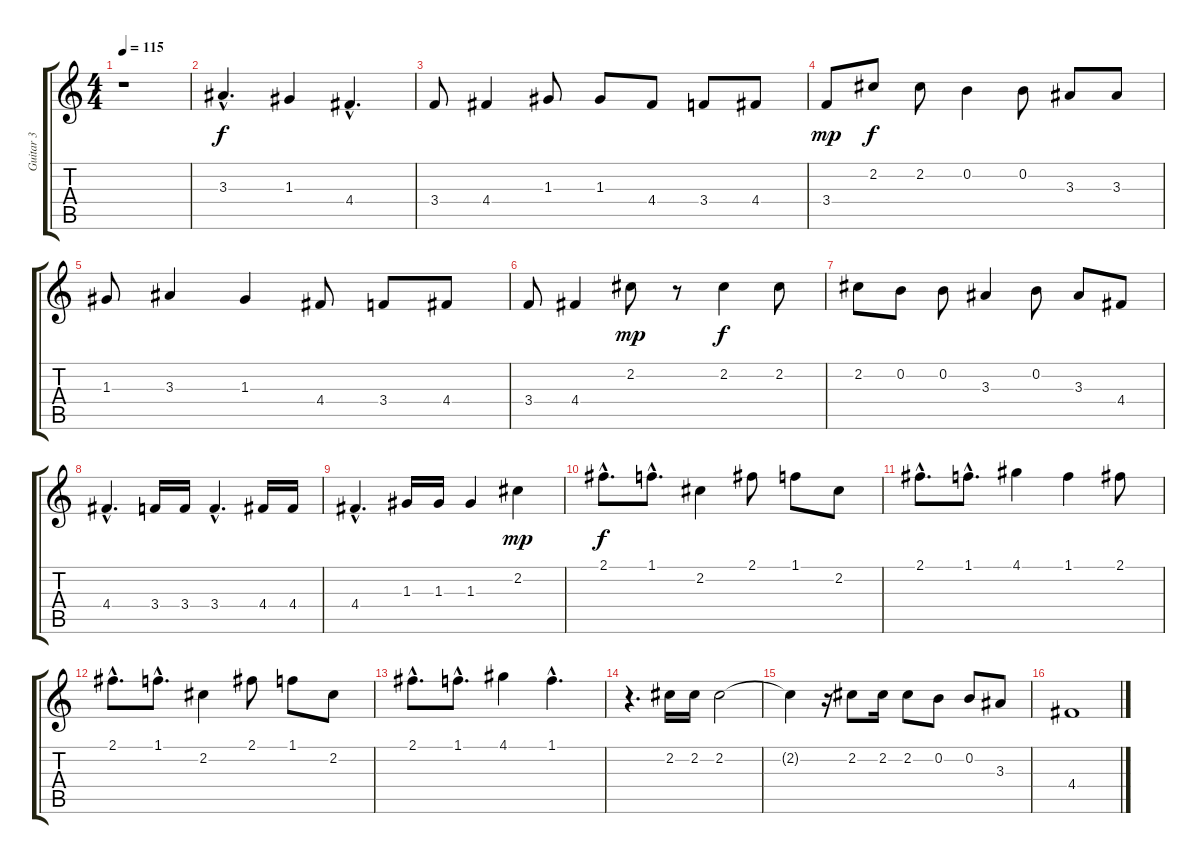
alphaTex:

\track ("Guitar 3" "Guitar 3") {instrument distortionguitar}
\staff {score tabs}
\tuning (E4 B3 G3 D3 A2 E2) {hide}
\ts (4 4)
\tempo 115
\clef g2
\ks c
r.1{dy f} |
3.3{hac}.4{d} 1.3.4 4.4{hac}.4{d} |
3.4.8 4.4.4 1.3.8 1.3.8 4.4.8 3.4.8 4.4.8 |
3.4.8{dy mp} 2.2.8{dy f} 2.2.8 0.2.4 0.2.8 3.3.8 3.3.8 |
1.3.8 3.3.4 1.3.4 4.4.8 3.4.8 4.4.8 |
3.4.8 4.4.4 2.2.8{dy mp} r.8 2.2.4{dy f} 2.2.8 |
2.2.8 0.2.8 0.2.8 3.3.4 0.2.8 3.3.8 4.4.8 |
4.4{hac}.4{d} 3.4.16 3.4.16 3.4{hac}.4{d} 4.4.16 4.4.16 |
4.4{hac}.4{d} 1.3.16 1.3.16 1.3.4 2.2.4{dy mp} |
2.1{hac}.8{d dy f} 1.1{hac}.8{d} 2.2.4 2.1.8 1.1.8 2.2.8 |
2.1{hac}.8{d} 1.1{hac}.8{d} 4.1.4 1.1.4 2.1.8 |
2.1{hac}.8{d} 1.1{hac}.8{d} 2.2.4 2.1.8 1.1.8 2.2.8 |
2.1{hac}.8{d} 1.1{hac}.8{d} 4.1.4 1.1{hac}.4{d} |
r.4{d} 2.2.16 2.2.16 2.2.2 |
2.2{t}.4 r.16 2.2.8 2.2.16 2.2.8 0.2.8 0.2.8 3.3.8 |
4.4.1
